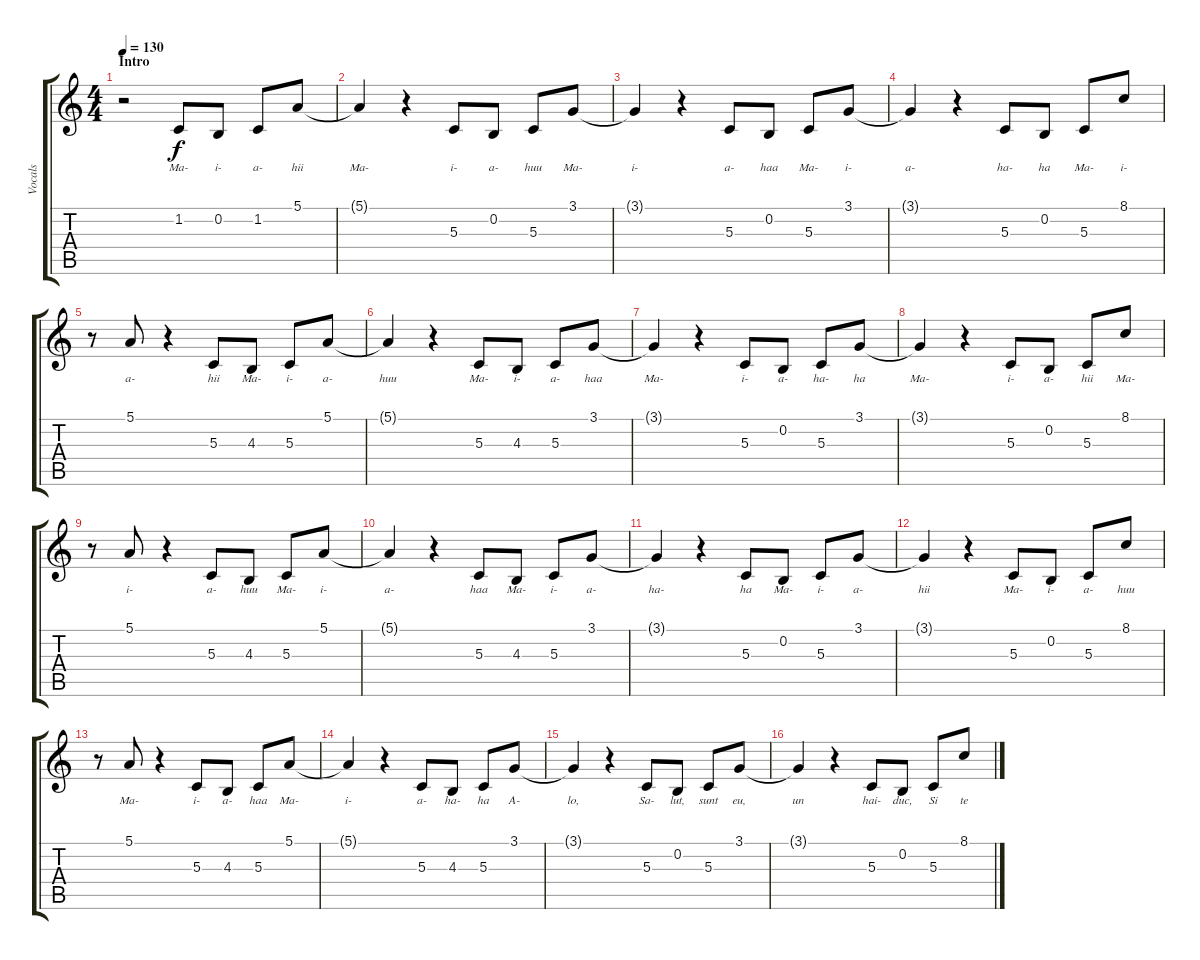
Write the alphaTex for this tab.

\track ("Vocals" "Vocals") {instrument lead2sawtooth}
\staff {score tabs}
\tuning (E4 B3 G3 D3 A2 E2) {hide}
\ts (4 4)
\section ("" "Intro")
\tempo 130
\clef g2
\ks c
r.2{dy f instrument lead2sawtooth} 1.2.8{lyrics (0 "Ma-") lyrics (1 "") lyrics (2 "") lyrics (3 "") lyrics (4 "")} 0.2.8{lyrics (0 "i-") lyrics (1 "") lyrics (2 "") lyrics (3 "") lyrics (4 "")} 1.2.8{lyrics (0 "a-") lyrics (1 "") lyrics (2 "") lyrics (3 "") lyrics (4 "")} 5.1.8{lyrics (0 "hii") lyrics (1 "") lyrics (2 "") lyrics (3 "") lyrics (4 "")} |
5.1{t}.4{lyrics (0 "Ma-") lyrics (1 "") lyrics (2 "") lyrics (3 "") lyrics (4 "")} r.4 5.3.8{lyrics (0 "i-") lyrics (1 "") lyrics (2 "") lyrics (3 "") lyrics (4 "")} 0.2.8{lyrics (0 "a-") lyrics (1 "") lyrics (2 "") lyrics (3 "") lyrics (4 "")} 5.3.8{lyrics (0 "huu") lyrics (1 "") lyrics (2 "") lyrics (3 "") lyrics (4 "")} 3.1.8{lyrics (0 "Ma-") lyrics (1 "") lyrics (2 "") lyrics (3 "") lyrics (4 "")} |
3.1{t}.4{lyrics (0 "i-") lyrics (1 "") lyrics (2 "") lyrics (3 "") lyrics (4 "")} r.4 5.3.8{lyrics (0 "a-") lyrics (1 "") lyrics (2 "") lyrics (3 "") lyrics (4 "")} 0.2.8{lyrics (0 "haa") lyrics (1 "") lyrics (2 "") lyrics (3 "") lyrics (4 "")} 5.3.8{lyrics (0 "Ma-") lyrics (1 "") lyrics (2 "") lyrics (3 "") lyrics (4 "")} 3.1.8{lyrics (0 "i-") lyrics (1 "") lyrics (2 "") lyrics (3 "") lyrics (4 "")} |
3.1{t}.4{lyrics (0 "a-") lyrics (1 "") lyrics (2 "") lyrics (3 "") lyrics (4 "")} r.4 5.3.8{lyrics (0 "ha-") lyrics (1 "") lyrics (2 "") lyrics (3 "") lyrics (4 "")} 0.2.8{lyrics (0 "ha") lyrics (1 "") lyrics (2 "") lyrics (3 "") lyrics (4 "")} 5.3.8{lyrics (0 "Ma-") lyrics (1 "") lyrics (2 "") lyrics (3 "") lyrics (4 "")} 8.1.8{lyrics (0 "i-") lyrics (1 "") lyrics (2 "") lyrics (3 "") lyrics (4 "")} |
r.8 5.1.8{lyrics (0 "a-") lyrics (1 "") lyrics (2 "") lyrics (3 "") lyrics (4 "")} r.4 5.3.8{lyrics (0 "hii") lyrics (1 "") lyrics (2 "") lyrics (3 "") lyrics (4 "")} 4.3.8{lyrics (0 "Ma-") lyrics (1 "") lyrics (2 "") lyrics (3 "") lyrics (4 "")} 5.3.8{lyrics (0 "i-") lyrics (1 "") lyrics (2 "") lyrics (3 "") lyrics (4 "")} 5.1.8{lyrics (0 "a-") lyrics (1 "") lyrics (2 "") lyrics (3 "") lyrics (4 "")} |
5.1{t}.4{lyrics (0 "huu") lyrics (1 "") lyrics (2 "") lyrics (3 "") lyrics (4 "")} r.4 5.3.8{lyrics (0 "Ma-") lyrics (1 "") lyrics (2 "") lyrics (3 "") lyrics (4 "")} 4.3.8{lyrics (0 "i-") lyrics (1 "") lyrics (2 "") lyrics (3 "") lyrics (4 "")} 5.3.8{lyrics (0 "a-") lyrics (1 "") lyrics (2 "") lyrics (3 "") lyrics (4 "")} 3.1.8{lyrics (0 "haa") lyrics (1 "") lyrics (2 "") lyrics (3 "") lyrics (4 "")} |
3.1{t}.4{lyrics (0 "Ma-") lyrics (1 "") lyrics (2 "") lyrics (3 "") lyrics (4 "")} r.4 5.3.8{lyrics (0 "i-") lyrics (1 "") lyrics (2 "") lyrics (3 "") lyrics (4 "")} 0.2.8{lyrics (0 "a-") lyrics (1 "") lyrics (2 "") lyrics (3 "") lyrics (4 "")} 5.3.8{lyrics (0 "ha-") lyrics (1 "") lyrics (2 "") lyrics (3 "") lyrics (4 "")} 3.1.8{lyrics (0 "ha") lyrics (1 "") lyrics (2 "") lyrics (3 "") lyrics (4 "")} |
3.1{t}.4{lyrics (0 "Ma-") lyrics (1 "") lyrics (2 "") lyrics (3 "") lyrics (4 "")} r.4 5.3.8{lyrics (0 "i-") lyrics (1 "") lyrics (2 "") lyrics (3 "") lyrics (4 "")} 0.2.8{lyrics (0 "a-") lyrics (1 "") lyrics (2 "") lyrics (3 "") lyrics (4 "")} 5.3.8{lyrics (0 "hii") lyrics (1 "") lyrics (2 "") lyrics (3 "") lyrics (4 "")} 8.1.8{lyrics (0 "Ma-") lyrics (1 "") lyrics (2 "") lyrics (3 "") lyrics (4 "")} |
r.8 5.1.8{lyrics (0 "i-") lyrics (1 "") lyrics (2 "") lyrics (3 "") lyrics (4 "")} r.4 5.3.8{lyrics (0 "a-") lyrics (1 "") lyrics (2 "") lyrics (3 "") lyrics (4 "")} 4.3.8{lyrics (0 "huu") lyrics (1 "") lyrics (2 "") lyrics (3 "") lyrics (4 "")} 5.3.8{lyrics (0 "Ma-") lyrics (1 "") lyrics (2 "") lyrics (3 "") lyrics (4 "")} 5.1.8{lyrics (0 "i-") lyrics (1 "") lyrics (2 "") lyrics (3 "") lyrics (4 "")} |
5.1{t}.4{lyrics (0 "a-") lyrics (1 "") lyrics (2 "") lyrics (3 "") lyrics (4 "")} r.4 5.3.8{lyrics (0 "haa") lyrics (1 "") lyrics (2 "") lyrics (3 "") lyrics (4 "")} 4.3.8{lyrics (0 "Ma-") lyrics (1 "") lyrics (2 "") lyrics (3 "") lyrics (4 "")} 5.3.8{lyrics (0 "i-") lyrics (1 "") lyrics (2 "") lyrics (3 "") lyrics (4 "")} 3.1.8{lyrics (0 "a-") lyrics (1 "") lyrics (2 "") lyrics (3 "") lyrics (4 "")} |
3.1{t}.4{lyrics (0 "ha-") lyrics (1 "") lyrics (2 "") lyrics (3 "") lyrics (4 "")} r.4 5.3.8{lyrics (0 "ha") lyrics (1 "") lyrics (2 "") lyrics (3 "") lyrics (4 "")} 0.2.8{lyrics (0 "Ma-") lyrics (1 "") lyrics (2 "") lyrics (3 "") lyrics (4 "")} 5.3.8{lyrics (0 "i-") lyrics (1 "") lyrics (2 "") lyrics (3 "") lyrics (4 "")} 3.1.8{lyrics (0 "a-") lyrics (1 "") lyrics (2 "") lyrics (3 "") lyrics (4 "")} |
3.1{t}.4{lyrics (0 "hii") lyrics (1 "") lyrics (2 "") lyrics (3 "") lyrics (4 "")} r.4 5.3.8{lyrics (0 "Ma-") lyrics (1 "") lyrics (2 "") lyrics (3 "") lyrics (4 "")} 0.2.8{lyrics (0 "i-") lyrics (1 "") lyrics (2 "") lyrics (3 "") lyrics (4 "")} 5.3.8{lyrics (0 "a-") lyrics (1 "") lyrics (2 "") lyrics (3 "") lyrics (4 "")} 8.1.8{lyrics (0 "huu") lyrics (1 "") lyrics (2 "") lyrics (3 "") lyrics (4 "")} |
r.8 5.1.8{lyrics (0 "Ma-") lyrics (1 "") lyrics (2 "") lyrics (3 "") lyrics (4 "")} r.4 5.3.8{lyrics (0 "i-") lyrics (1 "") lyrics (2 "") lyrics (3 "") lyrics (4 "")} 4.3.8{lyrics (0 "a-") lyrics (1 "") lyrics (2 "") lyrics (3 "") lyrics (4 "")} 5.3.8{lyrics (0 "haa") lyrics (1 "") lyrics (2 "") lyrics (3 "") lyrics (4 "")} 5.1.8{lyrics (0 "Ma-") lyrics (1 "") lyrics (2 "") lyrics (3 "") lyrics (4 "")} |
5.1{t}.4{lyrics (0 "i-") lyrics (1 "") lyrics (2 "") lyrics (3 "") lyrics (4 "")} r.4 5.3.8{lyrics (0 "a-") lyrics (1 "") lyrics (2 "") lyrics (3 "") lyrics (4 "")} 4.3.8{lyrics (0 "ha-") lyrics (1 "") lyrics (2 "") lyrics (3 "") lyrics (4 "")} 5.3.8{lyrics (0 "ha") lyrics (1 "") lyrics (2 "") lyrics (3 "") lyrics (4 "")} 3.1.8{lyrics (0 "A-") lyrics (1 "") lyrics (2 "") lyrics (3 "") lyrics (4 "")} |
3.1{t}.4{lyrics (0 "lo,") lyrics (1 "") lyrics (2 "") lyrics (3 "") lyrics (4 "")} r.4 5.3.8{lyrics (0 "Sa-") lyrics (1 "") lyrics (2 "") lyrics (3 "") lyrics (4 "")} 0.2.8{lyrics (0 "lut,") lyrics (1 "") lyrics (2 "") lyrics (3 "") lyrics (4 "")} 5.3.8{lyrics (0 "sunt") lyrics (1 "") lyrics (2 "") lyrics (3 "") lyrics (4 "")} 3.1.8{lyrics (0 "eu,") lyrics (1 "") lyrics (2 "") lyrics (3 "") lyrics (4 "")} |
3.1{t}.4{lyrics (0 "un") lyrics (1 "") lyrics (2 "") lyrics (3 "") lyrics (4 "")} r.4 5.3.8{lyrics (0 "hai-") lyrics (1 "") lyrics (2 "") lyrics (3 "") lyrics (4 "")} 0.2.8{lyrics (0 "duc,") lyrics (1 "") lyrics (2 "") lyrics (3 "") lyrics (4 "")} 5.3.8{lyrics (0 "Si") lyrics (1 "") lyrics (2 "") lyrics (3 "") lyrics (4 "")} 8.1.8{lyrics (0 "te") lyrics (1 "") lyrics (2 "") lyrics (3 "") lyrics (4 "")}
